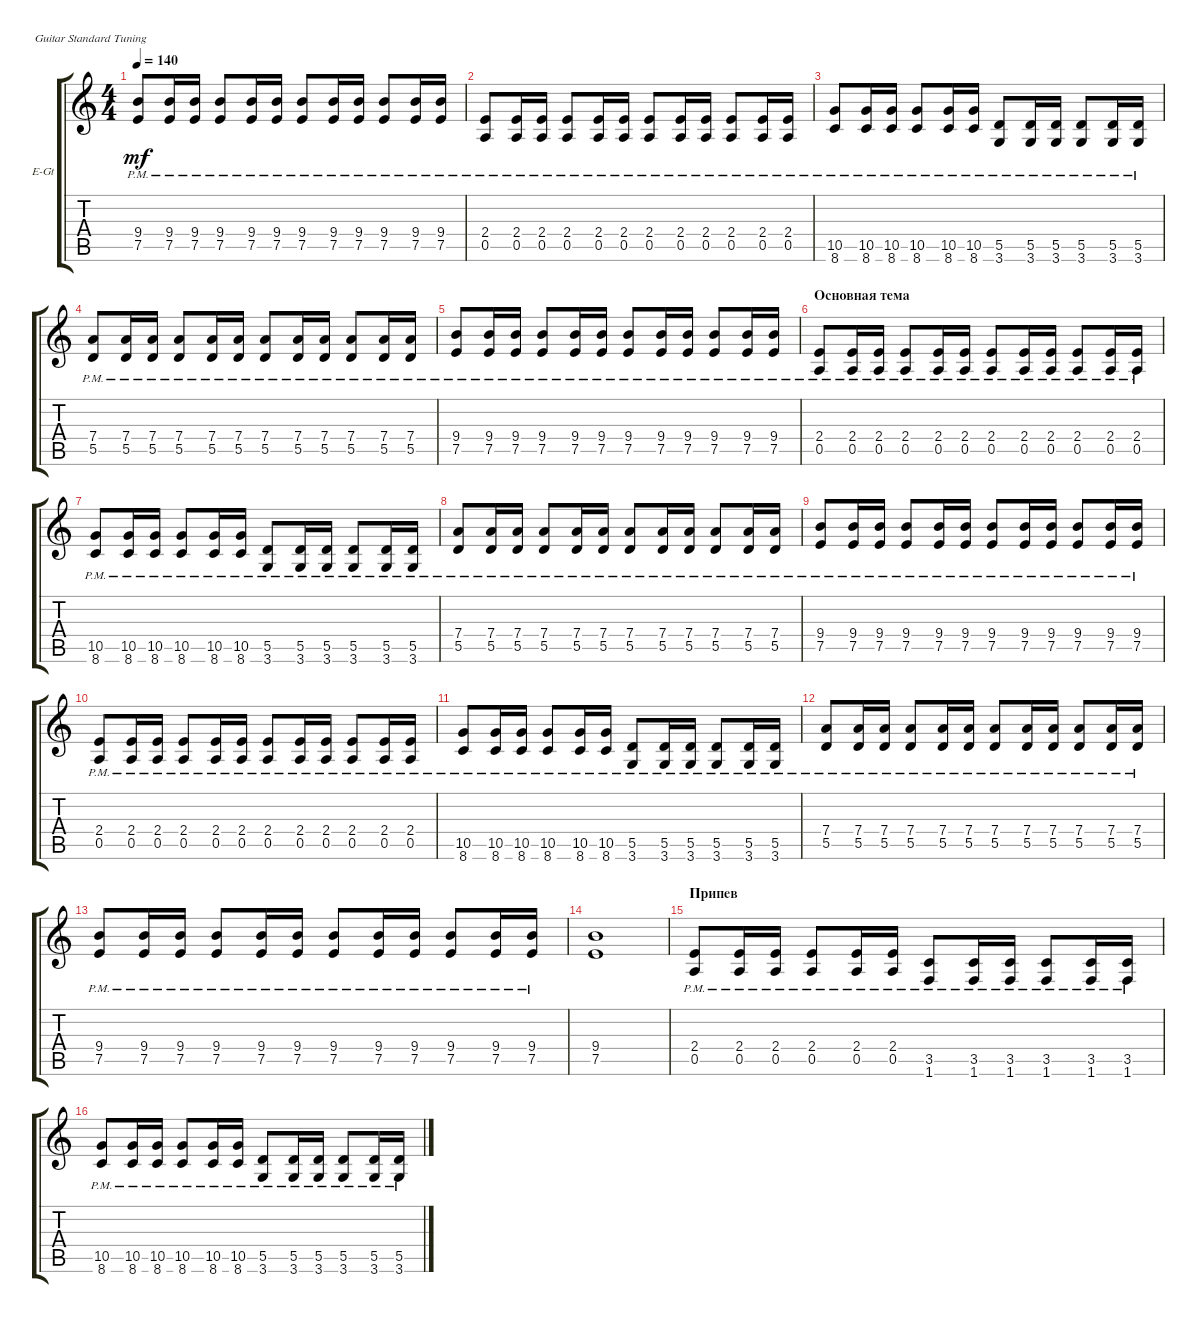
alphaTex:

\bracketExtendMode groupsimilarinstruments
\firstSystemTrackNameOrientation horizontal
\otherSystemsTrackNameOrientation horizontal
\track ("РИТМ" "E-Gt") {solo instrument distortionguitar}
\staff {score tabs}
\tuning (E4 B3 G3 D3 A2 E2)
\ts (4 4)
\tempo 140
\clef g2
\ks c
(7.5{pm} 9.4{pm}).8{dy mf} (7.5{pm} 9.4{pm}).16 (7.5{pm} 9.4{pm}).16 (7.5{pm} 9.4{pm}).8 (7.5{pm} 9.4{pm}).16 (7.5{pm} 9.4{pm}).16 (7.5{pm} 9.4{pm}).8 (7.5{pm} 9.4{pm}).16 (7.5{pm} 9.4{pm}).16 (7.5{pm} 9.4{pm}).8 (7.5{pm} 9.4{pm}).16 (7.5{pm} 9.4{pm}).16 |
(0.5{pm} 2.4{pm}).8 (0.5{pm} 2.4{pm}).16 (0.5{pm} 2.4{pm}).16 (0.5{pm} 2.4{pm}).8 (0.5{pm} 2.4{pm}).16 (0.5{pm} 2.4{pm}).16 (0.5{pm} 2.4{pm}).8 (0.5{pm} 2.4{pm}).16 (0.5{pm} 2.4{pm}).16 (0.5{pm} 2.4{pm}).8 (0.5{pm} 2.4{pm}).16 (0.5{pm} 2.4{pm}).16 |
(8.6{pm} 10.5{pm}).8 (8.6{pm} 10.5{pm}).16 (8.6{pm} 10.5{pm}).16 (8.6{pm} 10.5{pm}).8 (8.6{pm} 10.5{pm}).16 (8.6{pm} 10.5{pm}).16 (3.6{pm} 5.5{pm}).8 (3.6{pm} 5.5{pm}).16 (3.6{pm} 5.5{pm}).16 (3.6{pm} 5.5{pm}).8 (3.6{pm} 5.5{pm}).16 (3.6{pm} 5.5{pm}).16 |
(5.5{pm} 7.4{pm}).8 (5.5{pm} 7.4{pm}).16 (5.5{pm} 7.4{pm}).16 (5.5{pm} 7.4{pm}).8 (5.5{pm} 7.4{pm}).16 (5.5{pm} 7.4{pm}).16 (5.5{pm} 7.4{pm}).8 (5.5{pm} 7.4{pm}).16 (5.5{pm} 7.4{pm}).16 (5.5{pm} 7.4{pm}).8 (5.5{pm} 7.4{pm}).16 (5.5{pm} 7.4{pm}).16 |
(7.5{pm} 9.4{pm}).8 (7.5{pm} 9.4{pm}).16 (7.5{pm} 9.4{pm}).16 (7.5{pm} 9.4{pm}).8 (7.5{pm} 9.4{pm}).16 (7.5{pm} 9.4{pm}).16 (7.5{pm} 9.4{pm}).8 (7.5{pm} 9.4{pm}).16 (7.5{pm} 9.4{pm}).16 (7.5{pm} 9.4{pm}).8 (7.5{pm} 9.4{pm}).16 (7.5{pm} 9.4{pm}).16 |
\section ("" "Основная тема")
(0.5{pm} 2.4{pm}).8 (0.5{pm} 2.4{pm}).16 (0.5{pm} 2.4{pm}).16 (0.5{pm} 2.4{pm}).8 (0.5{pm} 2.4{pm}).16 (0.5{pm} 2.4{pm}).16 (0.5{pm} 2.4{pm}).8 (0.5{pm} 2.4{pm}).16 (0.5{pm} 2.4{pm}).16 (0.5{pm} 2.4{pm}).8 (0.5{pm} 2.4{pm}).16 (0.5{pm} 2.4{pm}).16 |
(8.6{pm} 10.5{pm}).8 (8.6{pm} 10.5{pm}).16 (8.6{pm} 10.5{pm}).16 (8.6{pm} 10.5{pm}).8 (8.6{pm} 10.5{pm}).16 (8.6{pm} 10.5{pm}).16 (3.6{pm} 5.5{pm}).8 (3.6{pm} 5.5{pm}).16 (3.6{pm} 5.5{pm}).16 (3.6{pm} 5.5{pm}).8 (3.6{pm} 5.5{pm}).16 (3.6{pm} 5.5{pm}).16 |
(5.5{pm} 7.4{pm}).8 (5.5{pm} 7.4{pm}).16 (5.5{pm} 7.4{pm}).16 (5.5{pm} 7.4{pm}).8 (5.5{pm} 7.4{pm}).16 (5.5{pm} 7.4{pm}).16 (5.5{pm} 7.4{pm}).8 (5.5{pm} 7.4{pm}).16 (5.5{pm} 7.4{pm}).16 (5.5{pm} 7.4{pm}).8 (5.5{pm} 7.4{pm}).16 (5.5{pm} 7.4{pm}).16 |
(7.5{pm} 9.4{pm}).8 (7.5{pm} 9.4{pm}).16 (7.5{pm} 9.4{pm}).16 (7.5{pm} 9.4{pm}).8 (7.5{pm} 9.4{pm}).16 (7.5{pm} 9.4{pm}).16 (7.5{pm} 9.4{pm}).8 (7.5{pm} 9.4{pm}).16 (7.5{pm} 9.4{pm}).16 (7.5{pm} 9.4{pm}).8 (7.5{pm} 9.4{pm}).16 (7.5{pm} 9.4{pm}).16 |
(0.5{pm} 2.4{pm}).8 (0.5{pm} 2.4{pm}).16 (0.5{pm} 2.4{pm}).16 (0.5{pm} 2.4{pm}).8 (0.5{pm} 2.4{pm}).16 (0.5{pm} 2.4{pm}).16 (0.5{pm} 2.4{pm}).8 (0.5{pm} 2.4{pm}).16 (0.5{pm} 2.4{pm}).16 (0.5{pm} 2.4{pm}).8 (0.5{pm} 2.4{pm}).16 (0.5{pm} 2.4{pm}).16 |
(8.6{pm} 10.5{pm}).8 (8.6{pm} 10.5{pm}).16 (8.6{pm} 10.5{pm}).16 (8.6{pm} 10.5{pm}).8 (8.6{pm} 10.5{pm}).16 (8.6{pm} 10.5{pm}).16 (3.6{pm} 5.5{pm}).8 (3.6{pm} 5.5{pm}).16 (3.6{pm} 5.5{pm}).16 (3.6{pm} 5.5{pm}).8 (3.6{pm} 5.5{pm}).16 (3.6{pm} 5.5{pm}).16 |
(5.5{pm} 7.4{pm}).8 (5.5{pm} 7.4{pm}).16 (5.5{pm} 7.4{pm}).16 (5.5{pm} 7.4{pm}).8 (5.5{pm} 7.4{pm}).16 (5.5{pm} 7.4{pm}).16 (5.5{pm} 7.4{pm}).8 (5.5{pm} 7.4{pm}).16 (5.5{pm} 7.4{pm}).16 (5.5{pm} 7.4{pm}).8 (5.5{pm} 7.4{pm}).16 (5.5{pm} 7.4{pm}).16 |
(7.5{pm} 9.4{pm}).8 (7.5{pm} 9.4{pm}).16 (7.5{pm} 9.4{pm}).16 (7.5{pm} 9.4{pm}).8 (7.5{pm} 9.4{pm}).16 (7.5{pm} 9.4{pm}).16 (7.5{pm} 9.4{pm}).8 (7.5{pm} 9.4{pm}).16 (7.5{pm} 9.4{pm}).16 (7.5{pm} 9.4{pm}).8 (7.5{pm} 9.4{pm}).16 (7.5{pm} 9.4{pm}).16 |
(7.5 9.4).1 |
\section ("" "Припев")
(0.5{pm} 2.4{pm}).8 (0.5{pm} 2.4{pm}).16 (0.5{pm} 2.4{pm}).16 (0.5{pm} 2.4{pm}).8 (0.5{pm} 2.4{pm}).16 (0.5{pm} 2.4{pm}).16 (1.6{pm} 3.5{pm}).8 (1.6{pm} 3.5{pm}).16 (1.6{pm} 3.5{pm}).16 (1.6{pm} 3.5{pm}).8 (1.6{pm} 3.5{pm}).16 (1.6{pm} 3.5{pm}).16 |
(8.6{pm} 10.5{pm}).8 (8.6{pm} 10.5{pm}).16 (8.6{pm} 10.5{pm}).16 (8.6{pm} 10.5{pm}).8 (8.6{pm} 10.5{pm}).16 (8.6{pm} 10.5{pm}).16 (3.6{pm} 5.5{pm}).8 (3.6{pm} 5.5{pm}).16 (3.6{pm} 5.5{pm}).16 (3.6{pm} 5.5{pm}).8 (3.6{pm} 5.5{pm}).16 (3.6{pm} 5.5{pm}).16
